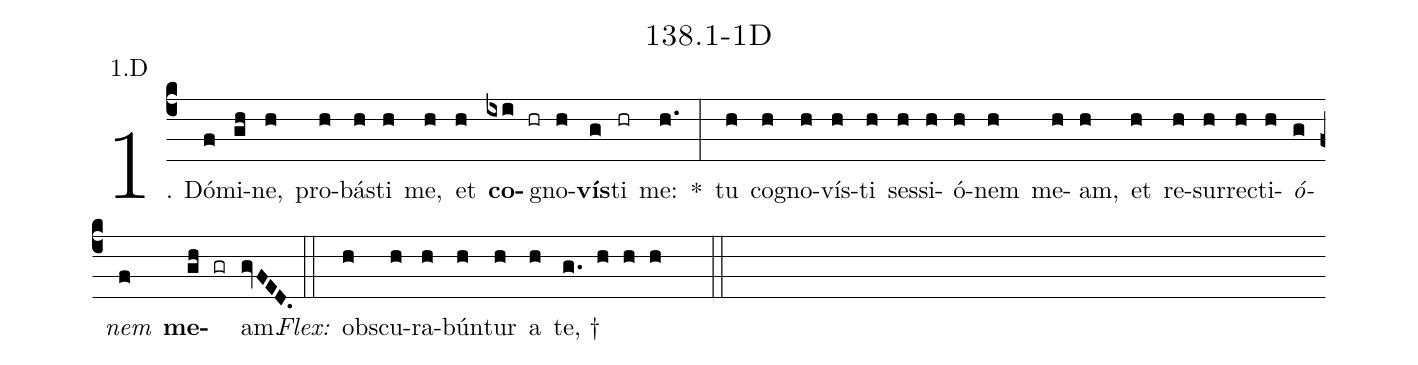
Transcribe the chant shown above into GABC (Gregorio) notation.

name: 138.1-1D;
annotation: 1.D;
%%
(c4)1. Dó(f)mi(gh)ne,(h) pro(h)bás(h)ti(h) me,(h) et(h) <b>co</b>(ixi hr)gno(h)<b>vís</b>(g)ti(hr) me:(h.) *(:) tu(h) co(h)gno(h)vís(h)ti(h) ses(h)si(h)ó(h)nem(h) me(h)am,(h) et(h) re(h)sur(h)rec(h)ti(h)<i>ó</i>(g)<i>nem</i>(f) <b>me</b>(gh gr)am.(gvFED.) (::)
<i>Flex:</i>()  obs(h)cu(h)ra(h)bún(h)tur(h) a(h) te, †(g. h h h  ::)
